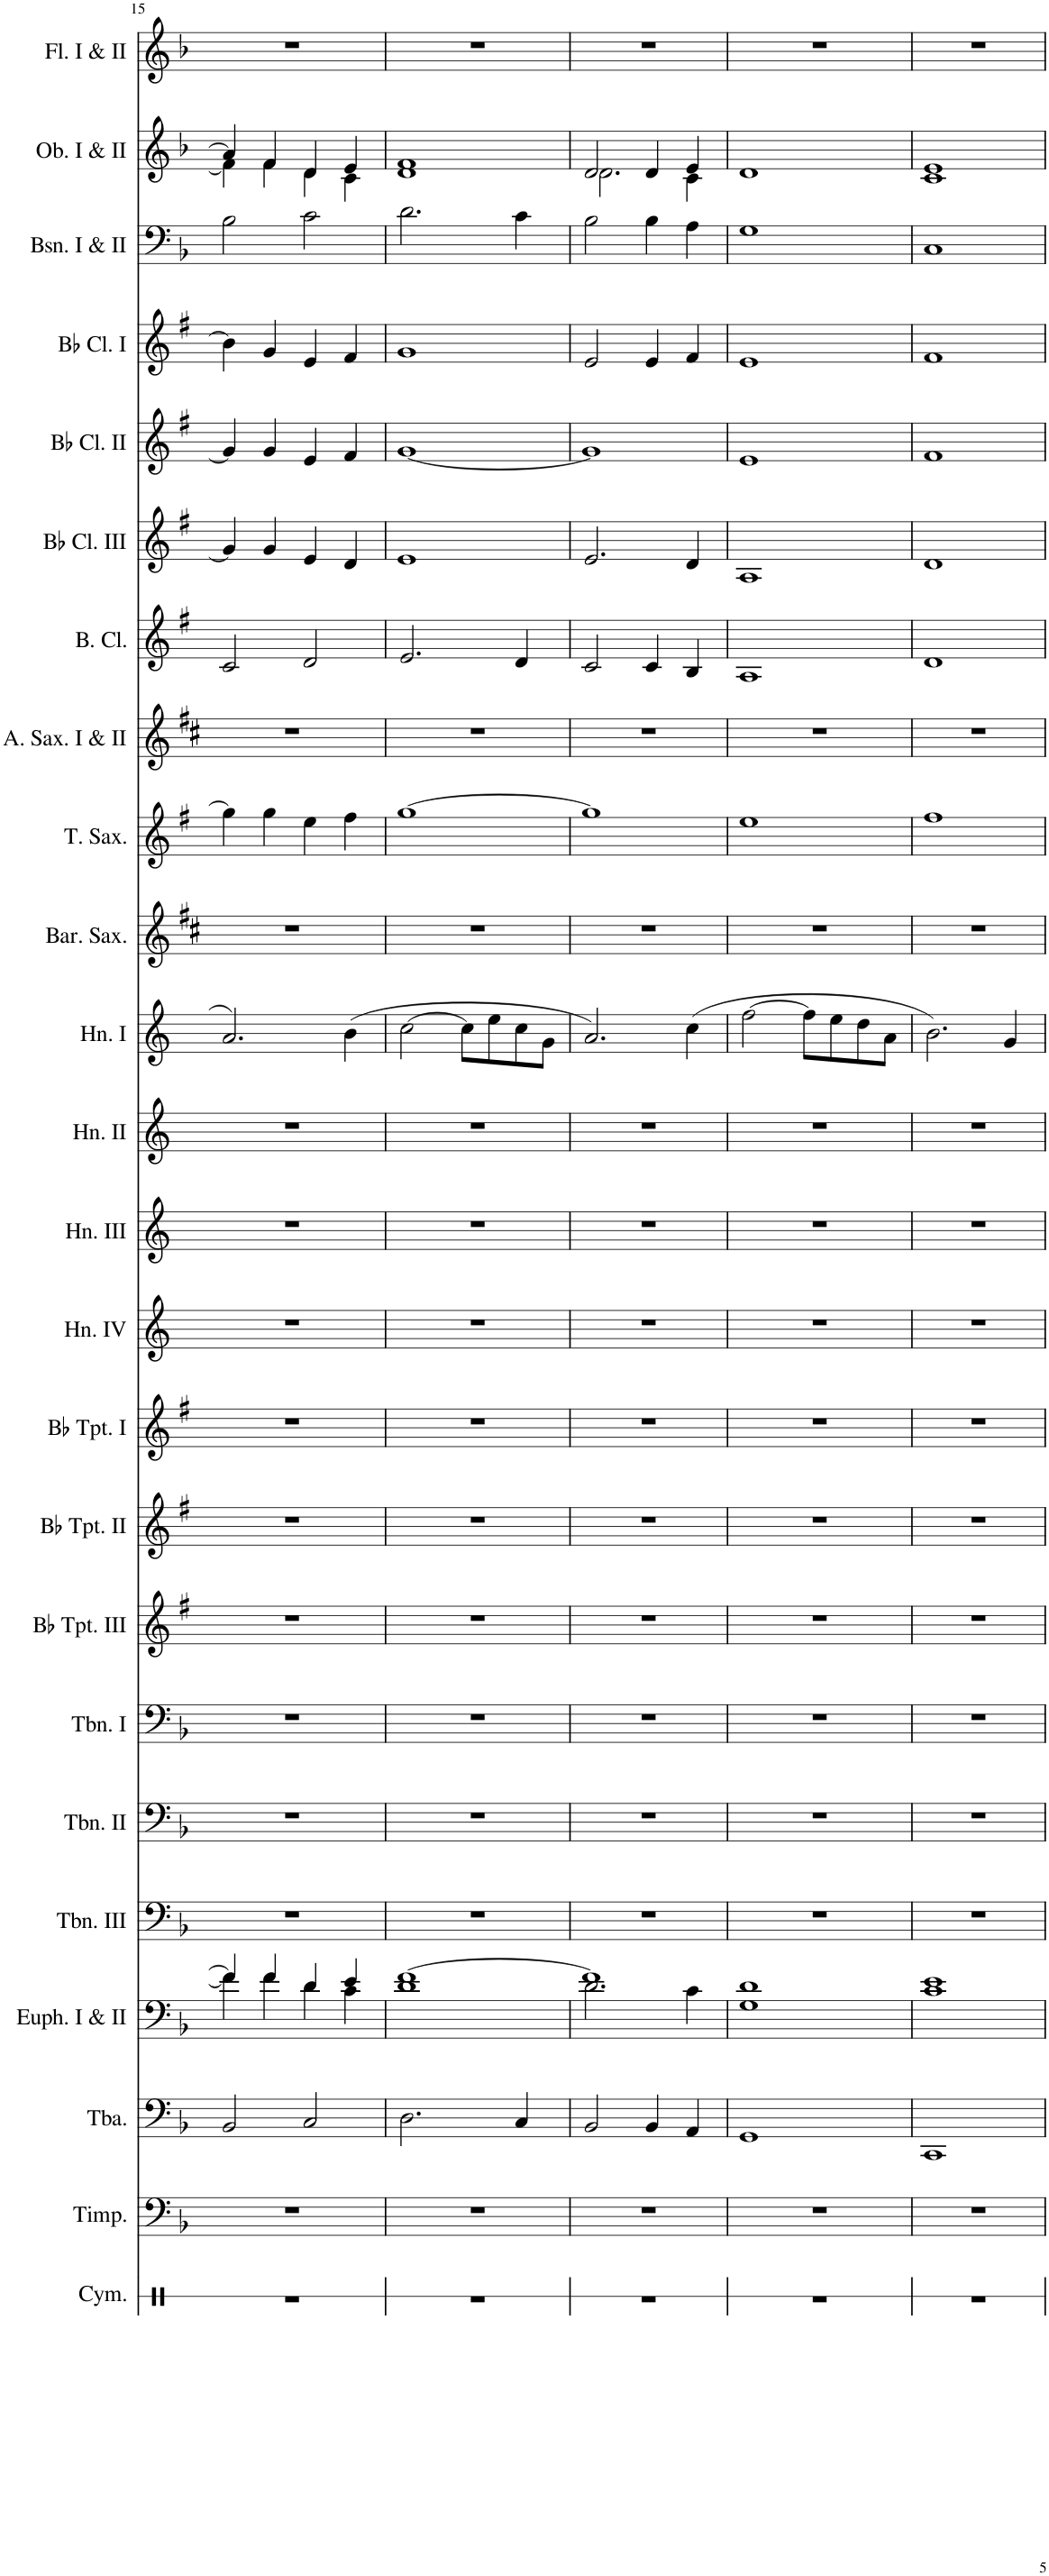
**kern	**kern	**kern	**kern	**kern	**kern	**kern	**kern	**kern	**kern	**kern	**kern	**kern	**kern	**kern	**kern	**kern	**kern	**kern	**kern	**kern	**kern	**kern	**kern
*part24	*part23	*part22	*part21	*part20	*part19	*part18	*part17	*part16	*part15	*part14	*part13	*part12	*part11	*part10	*part9	*part8	*part7	*part6	*part5	*part4	*part3	*part2	*part1
*staff24	*staff23	*staff22	*staff21	*staff20	*staff19	*staff18	*staff17	*staff16	*staff15	*staff14	*staff13	*staff12	*staff11	*staff10	*staff9	*staff8	*staff7	*staff6	*staff5	*staff4	*staff3	*staff2	*staff1
*I"Cymbal	*I"Timpani	*I"Tuba	*I"Euphonium I &amp; II	*I"Trombone III	*I"Trombone II	*I"Trombone I	*I"Bb Trumpet III	*I"Bb Trumpet II	*I"Bb Trumpet I	*I"Horn IV	*I"Horn III	*I"Horn II	*I"Horn I	*I"Baritone Saxophone	*I"Tenor Saxophone	*I"Alto Saxophone I &amp; II	*I"Bass Clarinet	*I"Bb Clarinet III	*I"Bb Clarinet II	*I"Bb Clarinet I	*I"Bassoon I &amp; II	*I"Oboe I &amp; II	*I"Flute I &amp; II
*I'Cym.	*I'Timp.	*I'Tba.	*I'Euph. I &amp; II	*I'Tbn. III	*I'Tbn. II	*I'Tbn. I	*I'Bb Tpt. III	*I'Bb Tpt. II	*I'Bb Tpt. I	*I'Hn. IV	*I'Hn. III	*I'Hn. II	*I'Hn. I	*I'Bar. Sax.	*I'T. Sax.	*I'A. Sax. I &amp; II	*I'B. Cl.	*I'Bb Cl. III	*I'Bb Cl. II	*I'Bb Cl. I	*I'Bsn. I &amp; II	*I'Ob. I &amp; II	*I'Fl. I &amp; II
!!LO:PB:g=z
*clefX	*clefF4	*clefF4	*clefF4	*clefF4	*clefF4	*clefF4	*clefG2	*clefG2	*clefG2	*clefG2	*clefG2	*clefG2	*clefG2	*clefG2	*clefG2	*clefG2	*clefG2	*clefG2	*clefG2	*clefG2	*clefF4	*clefG2	*clefG2
*	*	*	*	*	*	*	*Trd1c2	*Trd1c2	*Trd1c2	*Trd4c7	*Trd4c7	*Trd4c7	*Trd4c7	*Trd12c21	*Trd8c14	*Trd5c9	*Trd8c14	*Trd1c2	*Trd1c2	*Trd1c2	*	*	*
*k[]	*k[b-]	*k[b-]	*k[b-]	*k[b-]	*k[b-]	*k[b-]	*k[f#]	*k[f#]	*k[f#]	*k[]	*k[]	*k[]	*k[]	*k[f#c#]	*k[f#]	*k[f#c#]	*k[f#]	*k[f#]	*k[f#]	*k[f#]	*k[b-]	*k[b-]	*k[b-]
*M4/4	*M4/4	*M4/4	*M4/4	*M4/4	*M4/4	*M4/4	*M4/4	*M4/4	*M4/4	*M4/4	*M4/4	*M4/4	*M4/4	*M4/4	*M4/4	*M4/4	*M4/4	*M4/4	*M4/4	*M4/4	*M4/4	*M4/4	*M4/4
=15	=15	=15	=15	=15	=15	=15	=15	=15	=15	=15	=15	=15	=15	=15	=15	=15	=15	=15	=15	=15	=15	=15	=15
*	*	*	*^	*	*	*	*	*	*	*	*	*	*	*	*	*	*	*	*	*	*	*^	*
1r	1r	2BB-/	4f/]	4f\]	1r	1r	1r	1r	1r	1r	1r	1r	1r	2.a/	1r	4gg\]	1r	2c/	4g/]	4g/]	4b\]	2B-\	4a/]	4f\]	1r
.	.	.	4f/	4f\	.	.	.	.	.	.	.	.	.	.	.	4gg\	.	.	4g/	4g/	4g/	.	4f/	4f\	.
.	.	2C/	4d/	4d\	.	.	.	.	.	.	.	.	.	.	.	4ee\	.	2d/	4e/	4e/	4e/	2c\	4d/	4d\	.
.	.	.	4e/	4c\	.	.	.	.	.	.	.	.	.	(4b\	.	4ff#\	.	.	4d/	4f#/	4f#/	.	4e/	4c\	.
=16	=16	=16	=16	=16	=16	=16	=16	=16	=16	=16	=16	=16	=16	=16	=16	=16	=16	=16	=16	=16	=16	=16	=16	=16	=16
1r	1r	2.D\	[1f	1d	1r	1r	1r	1r	1r	1r	1r	1r	1r	[2cc\	1r	[1gg	1r	2.e/	1e	[1g	1g	2.d\	1f	1d	1r
.	.	.	.	.	.	.	.	.	.	.	.	.	.	8cc\L]	.	.	.	.	.	.	.	.	.	.	.
.	.	.	.	.	.	.	.	.	.	.	.	.	.	8ee\	.	.	.	.	.	.	.	.	.	.	.
.	.	4C/	.	.	.	.	.	.	.	.	.	.	.	8cc\	.	.	.	4d/	.	.	.	4c\	.	.	.
.	.	.	.	.	.	.	.	.	.	.	.	.	.	8g\J	.	.	.	.	.	.	.	.	.	.	.
=17	=17	=17	=17	=17	=17	=17	=17	=17	=17	=17	=17	=17	=17	=17	=17	=17	=17	=17	=17	=17	=17	=17	=17	=17	=17
1r	1r	2BB-/	1f]	2.d\	1r	1r	1r	1r	1r	1r	1r	1r	1r	2.a/)	1r	1gg]	1r	2c/	2.e/	1g]	2e/	2B-\	2d/	2.d\	1r
.	.	4BB-/	.	.	.	.	.	.	.	.	.	.	.	.	.	.	.	4c/	.	.	4e/	4B-\	4d/	.	.
.	.	4AA/	.	4c\	.	.	.	.	.	.	.	.	.	(4cc\	.	.	.	4B/	4d/	.	4f#/	4A\	4e/	4c\	.
*	*	*	*	*	*	*	*	*	*	*	*	*	*	*	*	*	*	*	*	*	*	*	*v	*v	*
=18	=18	=18	=18	=18	=18	=18	=18	=18	=18	=18	=18	=18	=18	=18	=18	=18	=18	=18	=18	=18	=18	=18	=18	=18
1r	1r	1GG	1d	1G	1r	1r	1r	1r	1r	1r	1r	1r	1r	[2ff\	1r	1ee	1r	1A	1A	1e	1e	1G	1d	1r
.	.	.	.	.	.	.	.	.	.	.	.	.	.	8ff\L]	.	.	.	.	.	.	.	.	.	.
.	.	.	.	.	.	.	.	.	.	.	.	.	.	8ee\	.	.	.	.	.	.	.	.	.	.
.	.	.	.	.	.	.	.	.	.	.	.	.	.	8dd\	.	.	.	.	.	.	.	.	.	.
.	.	.	.	.	.	.	.	.	.	.	.	.	.	8a\J	.	.	.	.	.	.	.	.	.	.
=19	=19	=19	=19	=19	=19	=19	=19	=19	=19	=19	=19	=19	=19	=19	=19	=19	=19	=19	=19	=19	=19	=19	=19	=19
1r	1r	1CC	1e	1c	1r	1r	1r	1r	1r	1r	1r	1r	1r	2.b\)	1r	1ff#	1r	1d	1d	1f#	1f#	1C	1c 1e	1r
.	.	.	.	.	.	.	.	.	.	.	.	.	.	4g/	.	.	.	.	.	.	.	.	.	.
*	*	*	*v	*v	*	*	*	*	*	*	*	*	*	*	*	*	*	*	*	*	*	*	*	*
=	=	=	=	=	=	=	=	=	=	=	=	=	=	=	=	=	=	=	=	=	=	=	=
*-	*-	*-	*-	*-	*-	*-	*-	*-	*-	*-	*-	*-	*-	*-	*-	*-	*-	*-	*-	*-	*-	*-	*-
